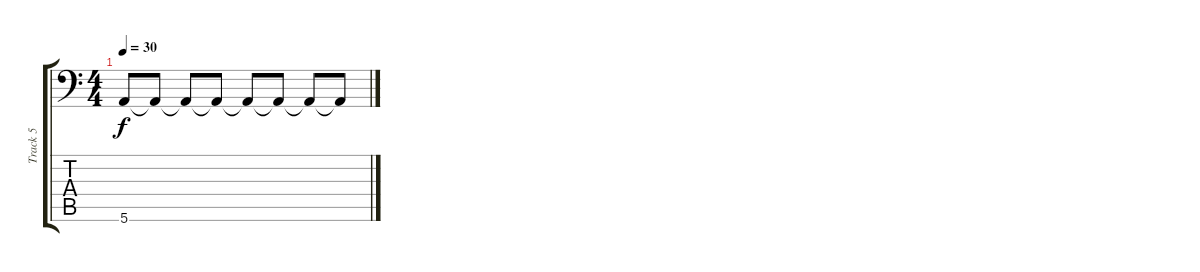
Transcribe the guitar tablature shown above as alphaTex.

\track ("Track 5" "Track 5") {instrument electricbassfinger}
\staff {score tabs}
\tuning (E3 B2 G2 D2 A1 E1) {hide}
\ts (4 4)
\tempo 30
\clef f4
\ks c
5.6{t}.8{dy f} 5.6{t}.8 5.6{t}.8 5.6{t}.8 5.6{t}.8 5.6{t}.8 5.6{t}.8 5.6{t}.8
